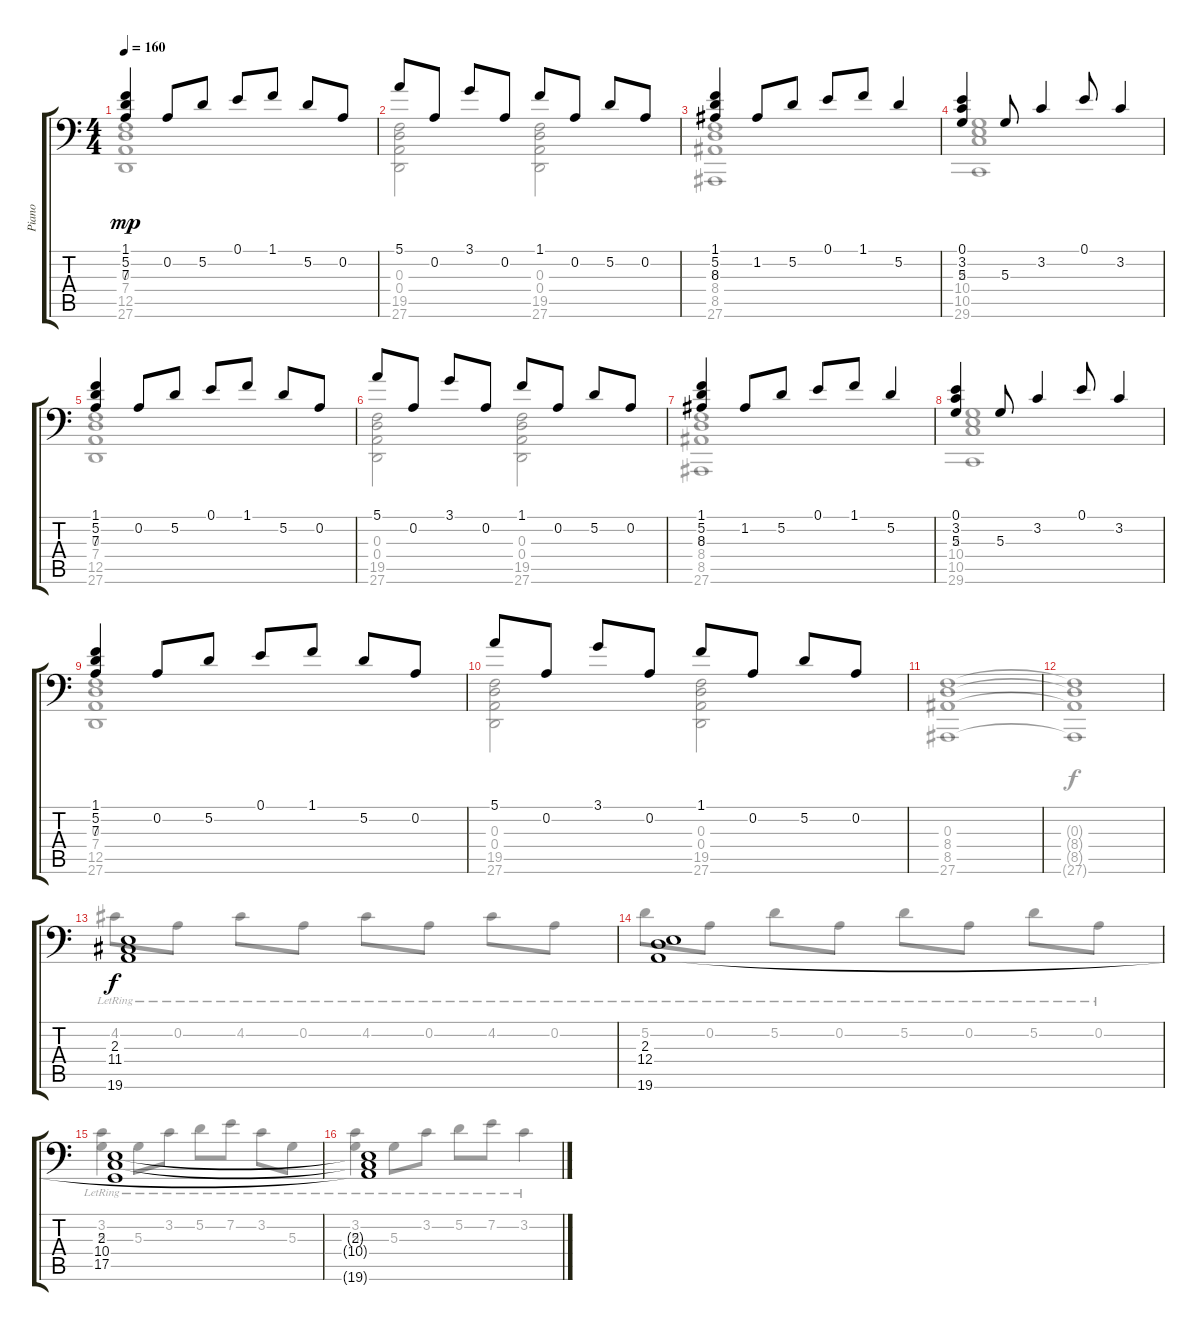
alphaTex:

\track ("Piano" "Piano") {instrument brightacousticpiano}
\staff {score tabs}
\tuning (E4 A3 D3 D2 D1 D1) {hide}
\voice
\ts (4 4)
\tempo 160
\clef f4
\ks c
(1.1 5.2 7.3).4{dy mp} 0.2.8 5.2.8 0.1.8 1.1.8 5.2.8 0.2.8 |
5.1.8 0.2.8 3.1.8 0.2.8 1.1.8 0.2.8 5.2.8 0.2.8 |
(1.1 5.2 8.3).4 1.2.8 5.2.8 0.1.8 1.1.8 5.2.4 |
(0.1 3.2 5.3).4 5.3.8 3.2.4 0.1.8 3.2.4 |
(1.1 5.2 7.3).4 0.2.8 5.2.8 0.1.8 1.1.8 5.2.8 0.2.8 |
5.1.8 0.2.8 3.1.8 0.2.8 1.1.8 0.2.8 5.2.8 0.2.8 |
(1.1 5.2 8.3).4 1.2.8 5.2.8 0.1.8 1.1.8 5.2.4 |
(0.1 3.2 5.3).4 5.3.8 3.2.4 0.1.8 3.2.4 |
(1.1 5.2 7.3).4 0.2.8 5.2.8 0.1.8 1.1.8 5.2.8 0.2.8 |
5.1.8 0.2.8 3.1.8 0.2.8 1.1.8 0.2.8 5.2.8 0.2.8 |
|
|
(2.3 11.4 19.6).1{dy f} |
(2.3 12.4 19.6).1 |
(2.3 10.4 17.5).1 |
(2.3{t} 10.4{t} 19.6{t}).1
\voice
\clef f4
\ottava regular
\simile none
\ks c
(0.3 7.4 12.5 27.6).1{dy mp} |
(0.3 0.4 19.5 27.6).2 (0.3 0.4 19.5 27.6).2 |
(0.3 8.4 8.5 27.6).1 |
(2.3 10.4 10.5 29.6).1 |
(0.3 7.4 12.5 27.6).1 |
(0.3 0.4 19.5 27.6).2 (0.3 0.4 19.5 27.6).2 |
(0.3 8.4 8.5 27.6).1 |
(2.3 10.4 10.5 29.6).1 |
(0.3 7.4 12.5 27.6).1 |
(0.3 0.4 19.5 27.6).2 (0.3 0.4 19.5 27.6).2 |
(0.3 8.4 8.5 27.6).1 |
(0.3{t} 8.4{t} 8.5{t} 27.6{t}).1{dy f} |
4.2{lr}.8 0.2{lr}.8 4.2{lr}.8 0.2{lr}.8 4.2{lr}.8 0.2{lr}.8 4.2{lr}.8 0.2{lr}.8 |
5.2{lr}.8 0.2{lr}.8 5.2{lr}.8 0.2{lr}.8 5.2{lr}.8 0.2{lr}.8 5.2{lr}.8 0.2{lr}.8 |
(3.2{lr} 5.3{lr}).4 5.3{lr}.8 3.2{lr}.8 5.2{lr}.8 7.2{lr}.8 3.2{lr}.8 5.3{lr}.8 |
(3.2{lr} 5.3{lr}).4 5.3{lr}.8 3.2{lr}.8 5.2{lr}.8 7.2{lr}.8 3.2{lr}.4
